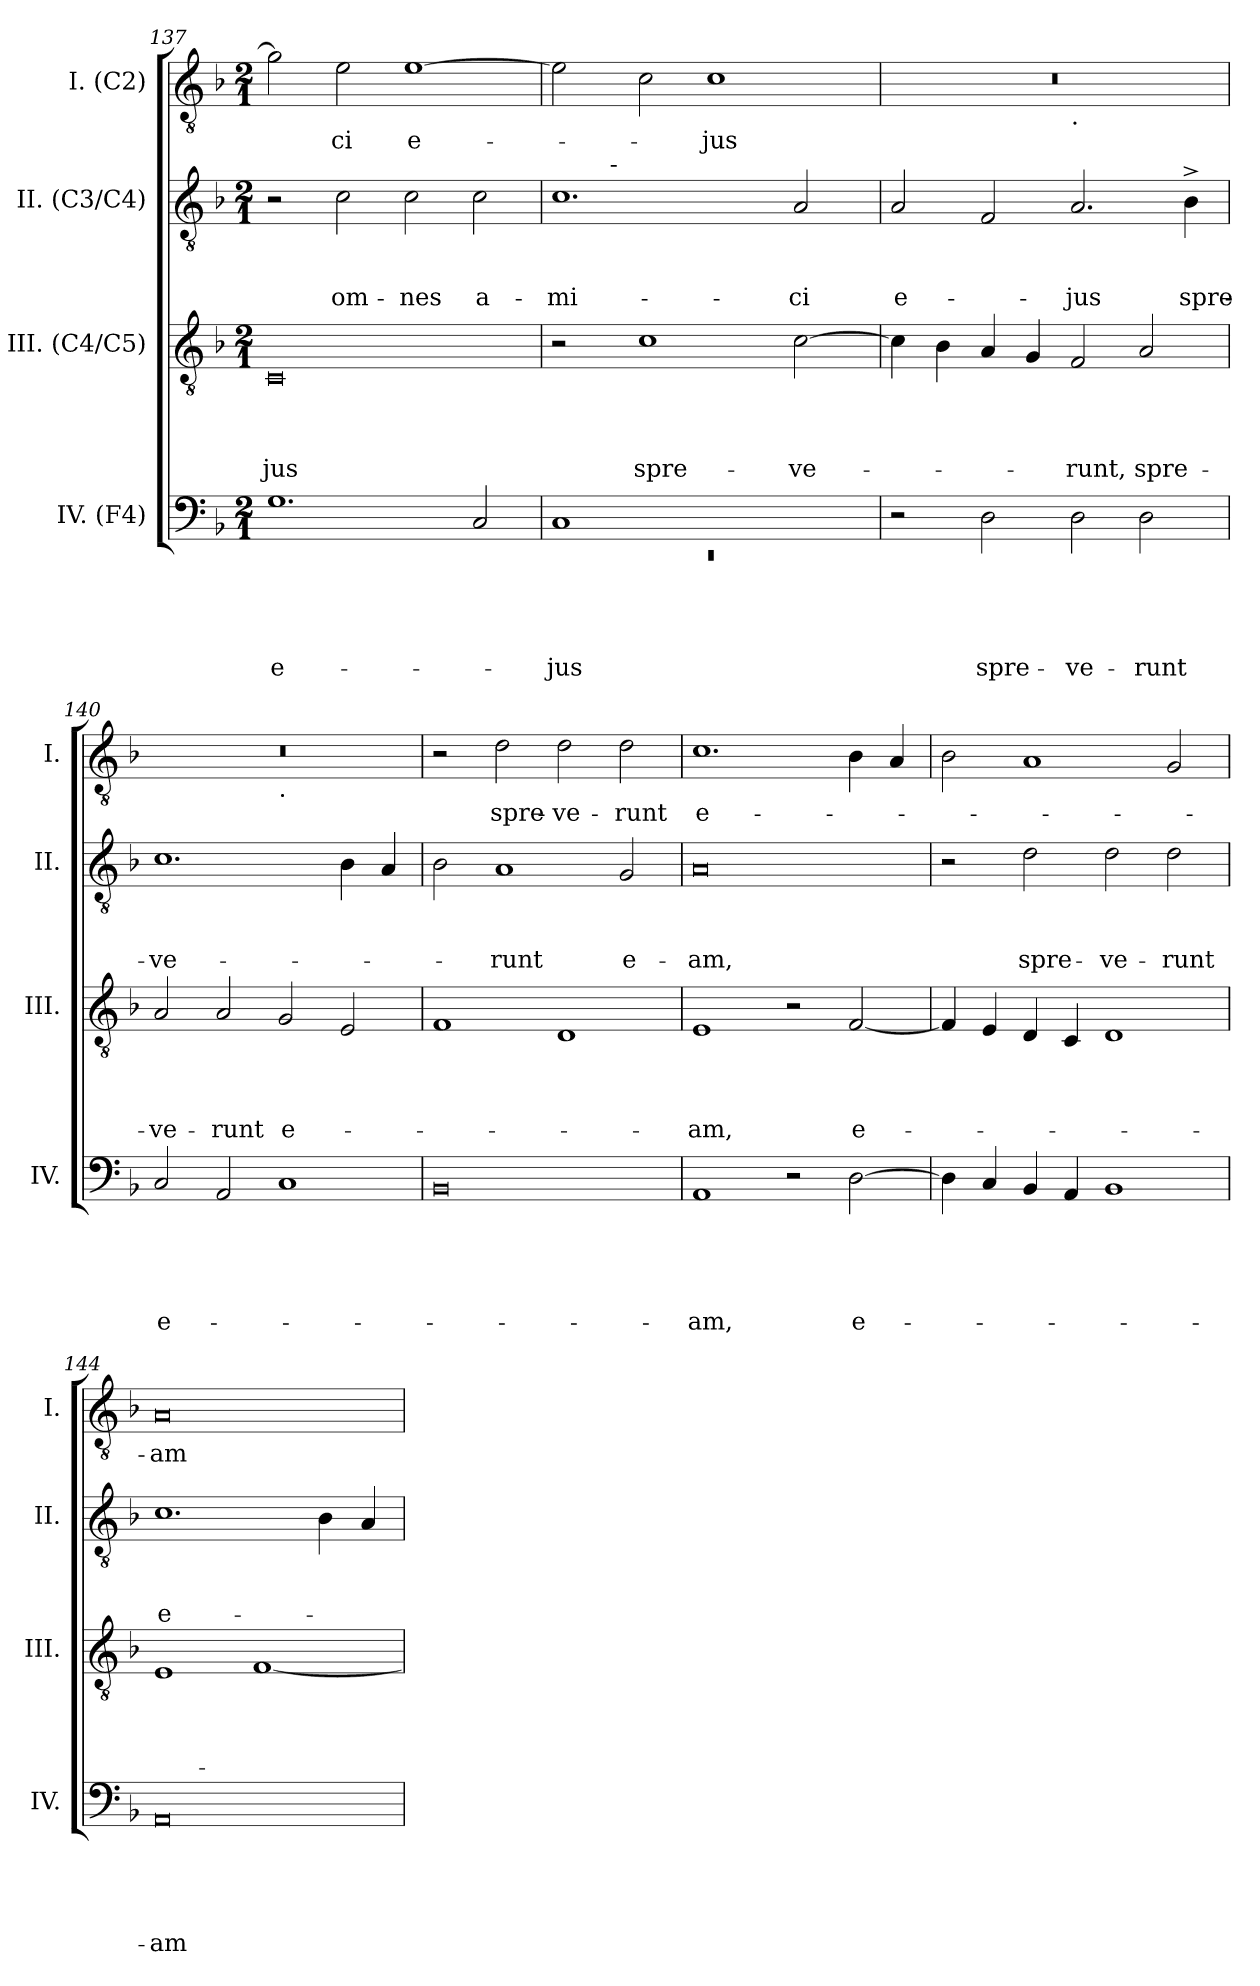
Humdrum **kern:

**kern	**text	**text	**text	**text	**text	**kern	**text	**text	**text	**text	**kern	**text	**text	**text	**kern	**text
*part4	*part4	*part4	*part4	*part4	*part4	*part3	*part3	*part3	*part3	*part3	*part2	*part2	*part2	*part2	*part1	*part1
*staff4	*staff4	*staff4	*staff4	*staff4	*staff4	*staff3	*staff3	*staff3	*staff3	*staff3	*staff2	*staff2	*staff2	*staff2	*staff1	*staff1
*I"IV. (F4)	*	*	*	*	*	*I"III. (C4/C5)	*	*	*	*	*I"II. (C3/C4)	*	*	*	*I"I. (C2)	*
*I'IV.	*	*	*	*	*	*I'III.	*	*	*	*	*I'II.	*	*	*	*I'I.	*
*clefF4	*	*	*	*	*	*clefGv2	*	*	*	*	*clefGv2	*	*	*	*clefGv2	*
*k[b-]	*	*	*	*	*	*k[b-]	*	*	*	*	*k[b-]	*	*	*	*k[b-]	*
*F:	*	*	*	*	*	*F:	*	*	*	*	*F:	*	*	*	*F:	*
*M2/1	*	*	*	*	*	*M2/1	*	*	*	*	*M2/1	*	*	*	*M2/1	*
=137	=137	=137	=137	=137	=137	=137	=137	=137	=137	=137	=137	=137	=137	=137	=137	=137
!	!	!	!	!	!LO:LY:b:rj	!	!	!	!	!LO:LY:b:rj	!	!	!	!	!	!
1.G	.	.	.	.	e-	0C	.	.	.	-jus	2r	.	.	.	2g\]	.
!	!	!	!	!	!	!	!	!	!	!	!	!	!	!LO:LY:b	!	!LO:LY:b
.	.	.	.	.	.	.	.	.	.	.	2c\	.	.	om-	2e\	-ci
!	!	!	!	!	!	!	!	!	!	!	!	!	!	!LO:LY:b	!	!LO:LY:b:rj
.	.	.	.	.	.	.	.	.	.	.	2c\	.	.	-nes	[<1e	e-
!	!	!	!	!	!	!	!	!	!	!	!	!	!	!LO:LY:b	!	!
2C/	.	.	.	.	.	.	.	.	.	.	2c\	.	.	a-	.	.
!!LO:LB:g=z
=138	=138	=138	=138	=138	=138	=138	=138	=138	=138	=138	=138	=138	=138	=138	=138	=138
*^	*	*	*	*	*	*	*	*	*	*	*	*	*	*	*	*
!	!LO:N:vis=1	!	!	!	!	!LO:LY:b	!	!	!	!	!	!	!	!	!LO:LY:b	!	!
*	*	*	*	*	*	*	*	*	*	*	*	*^	*	*	*	*	*
1C	0rEE	.	.	.	.	-jus	2r	.	.	.	.	1.c	4.ryy	.	.	-mi-	2e\]	.
!	!	!	!	!	!	!	!	!	!	!	!	!	!LO:TX:a:t=-	!	!	!	!	!
.	.	.	.	.	.	.	.	.	.	.	.	.	1ryy	.	.	.	.	.
!	!	!	!	!	!	!	!	!	!	!	!LO:LY:b	!	!	!	!	!	!	!
.	.	.	.	.	.	.	1c	.	.	.	spre-	.	.	.	.	.	2c\	.
!	!	!	!	!	!	!	!	!	!	!	!	!	!	!	!	!	!	!LO:LY:b
1ryy	.	.	.	.	.	.	.	.	.	.	.	.	.	.	.	.	1c	-jus
.	.	.	.	.	.	.	.	.	.	.	.	.	2ryy	.	.	.	.	.
!	!	!	!	!	!	!	!	!	!	!	!LO:LY:b	!	!	!	!	!LO:LY:b	!	!
.	.	.	.	.	.	.	[>2c\	.	.	.	-ve-	2A/	.	.	.	-ci	.	.
.	.	.	.	.	.	.	.	.	.	.	.	.	8ryy	.	.	.	.	.
=139	=139	=139	=139	=139	=139	=139	=139	=139	=139	=139	=139	=139	=139	=139	=139	=139	=139	=139
!	!	!	!	!	!	!	!	!	!	!	!	!	!	!	!	!LO:LY:b:rj	!	!
*v	*v	*	*	*	*	*	*	*	*	*	*	*v	*v	*	*	*	*^	*
2r	.	.	.	.	.	4c\]	.	.	.	.	2A/	.	.	e-	0r	1ryy	.
.	.	.	.	.	.	4B-\	.	.	.	.	.	.	.	.	.	.	.
!	!	!	!	!	!LO:LY:b	!	!	!	!	!	!	!	!	!	!	!	!
2D\	.	.	.	.	spre-	4A/	.	.	.	.	2F/	.	.	.	.	.	.
.	.	.	.	.	.	4G/	.	.	.	.	.	.	.	.	.	.	.
!	!	!	!	!	!	!	!	!	!	!	!	!	!	!	!	!LO:TX:b:t=.	!
!	!	!	!	!	!LO:LY:b	!	!	!	!	!LO:LY:b	!	!	!	!LO:LY:b	!	!	!
2D\	.	.	.	.	-ve-	2F/	.	.	.	-runt,	2.A/	.	.	-jus	.	1ryy	.
!	!	!	!	!	!LO:LY:b	!	!	!	!	!LO:LY:b	!	!	!	!	!	!	!
2D\	.	.	.	.	-runt	2A/	.	.	.	spre-	.	.	.	.	.	.	.
!	!	!	!	!	!	!	!	!	!	!	!	!	!	!LO:LY:b	!	!	!
.	.	.	.	.	.	.	.	.	.	.	4B-^>\	.	.	spre-	.	.	.
=140	=140	=140	=140	=140	=140	=140	=140	=140	=140	=140	=140	=140	=140	=140	=140	=140	=140
!	!	!	!	!	!LO:LY:b:rj	!	!	!	!	!LO:LY:b	!	!	!	!LO:LY:b	!	!	!
2C/	.	.	.	.	e-	2A/	.	.	.	-ve-	1.c	.	.	-ve-	0r	1ryy	.
!	!	!	!	!	!	!	!	!	!	!LO:LY:b	!	!	!	!	!	!	!
2AA/	.	.	.	.	.	2A/	.	.	.	-runt	.	.	.	.	.	.	.
!	!	!	!	!	!	!	!	!	!	!	!	!	!	!	!	!LO:TX:b:t=.	!
!	!	!	!	!	!	!	!	!	!	!LO:LY:b:rj	!	!	!	!	!	!	!
1C	.	.	.	.	.	2G/	.	.	.	e-	.	.	.	.	.	1ryy	.
.	.	.	.	.	.	2E/	.	.	.	.	4B-\	.	.	.	.	.	.
.	.	.	.	.	.	.	.	.	.	.	4A/	.	.	.	.	.	.
*	*	*	*	*	*	*	*	*	*	*	*	*	*	*	*v	*v	*
=141	=141	=141	=141	=141	=141	=141	=141	=141	=141	=141	=141	=141	=141	=141	=141	=141
0BB-	.	.	.	.	.	1F	.	.	.	.	2B-\	.	.	.	2r	.
!	!	!	!	!	!	!	!	!	!	!	!	!	!	!LO:LY:b	!	!LO:LY:b
.	.	.	.	.	.	.	.	.	.	.	1A	.	.	-runt	2d\	spre-
!	!	!	!	!	!	!	!	!	!	!	!	!	!	!	!	!LO:LY:b
.	.	.	.	.	.	1D	.	.	.	.	.	.	.	.	2d\	-ve-
!	!	!	!	!	!	!	!	!	!	!	!	!	!	!LO:LY:b	!	!LO:LY:b
.	.	.	.	.	.	.	.	.	.	.	2G/	.	.	e-	2d\	-runt
=142	=142	=142	=142	=142	=142	=142	=142	=142	=142	=142	=142	=142	=142	=142	=142	=142
!	!	!	!	!	!LO:LY:b	!	!	!	!	!LO:LY:b	!	!	!	!LO:LY:b	!	!LO:LY:b:rj
1AA	.	.	.	.	-am,	1E	.	.	.	-am,	0A	.	.	-am,	1.c	e-
2r	.	.	.	.	.	2r	.	.	.	.	.	.	.	.	.	.
!	!	!	!	!	!LO:LY:b:rj	!	!	!	!	!LO:LY:b:rj	!	!	!	!	!	!
[<2D\	.	.	.	.	e-	[<2F/	.	.	.	e-	.	.	.	.	4B-\	.
.	.	.	.	.	.	.	.	.	.	.	.	.	.	.	4A/	.
!!LO:LB:g=z
=143	=143	=143	=143	=143	=143	=143	=143	=143	=143	=143	=143	=143	=143	=143	=143	=143
4D\]	.	.	.	.	.	4F/]	.	.	.	.	2r	.	.	.	2B-\	.
4C/	.	.	.	.	.	4E/	.	.	.	.	.	.	.	.	.	.
!	!	!	!	!	!	!	!	!	!	!	!	!	!	!LO:LY:b	!	!
4BB-/	.	.	.	.	.	4D/	.	.	.	.	2d\	.	.	spre-	1A	.
4AA/	.	.	.	.	.	4C/	.	.	.	.	.	.	.	.	.	.
!	!	!	!	!	!	!	!	!	!	!	!	!	!	!LO:LY:b	!	!
1BB-	.	.	.	.	.	1D	.	.	.	.	2d\	.	.	-ve-	.	.
!	!	!	!	!	!	!	!	!	!	!	!	!	!	!LO:LY:b	!	!
.	.	.	.	.	.	.	.	.	.	.	2d\	.	.	-runt	2G/	.
=144	=144	=144	=144	=144	=144	=144	=144	=144	=144	=144	=144	=144	=144	=144	=144	=144
!	!	!	!	!	!LO:LY:b:rj	!	!	!	!	!	!	!	!	!LO:LY:b:rj	!	!LO:LY:b:rj
0AA	.	.	.	.	-am	1E	.	.	.	.	1.c	.	.	e-	0A	-am
.	.	.	.	.	.	[<1F	.	.	.	.	.	.	.	.	.	.
.	.	.	.	.	.	.	.	.	.	.	4B-\	.	.	.	.	.
.	.	.	.	.	.	.	.	.	.	.	4A/	.	.	.	.	.
=	=	=	=	=	=	=	=	=	=	=	=	=	=	=	=	=
*-	*-	*-	*-	*-	*-	*-	*-	*-	*-	*-	*-	*-	*-	*-	*-	*-
